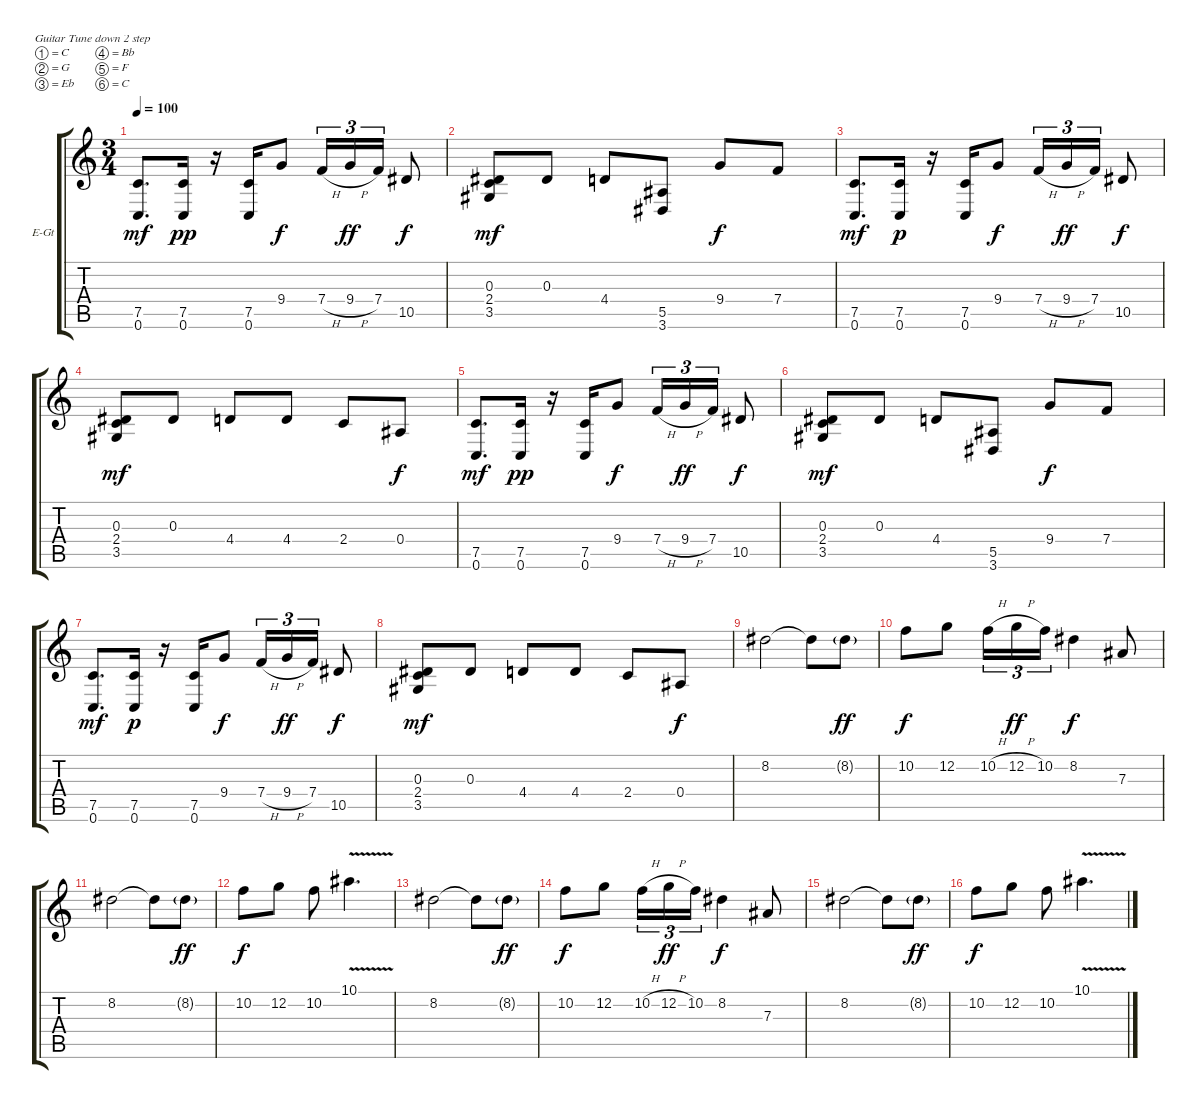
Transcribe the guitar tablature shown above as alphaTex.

\bracketExtendMode groupsimilarinstruments
\firstSystemTrackNameOrientation horizontal
\otherSystemsTrackNameOrientation horizontal
\track ("Guitar 2 (Lead)" "E-Gt") {instrument distortionguitar}
\staff {score tabs}
\tuning (C4 G3 Eb3 Bb2 F2 C2)
\ts (3 4)
\tempo 100
\clef g2
\ks c
(7.5 0.6).8{d dy mf} (7.5 0.6).16{dy pp} r.16 (7.5 0.6).16 9.4.8{dy f} 7.4{h}.16{tu (3 2)} 9.4{h}.16{tu (3 2) dy ff} 7.4.16{tu (3 2)} 10.5.8{dy f} |
(0.3 2.4 3.5).8{dy mf} 0.3.8 4.4.8 (5.5 3.6).8 9.4.8{dy f} 7.4.8 |
(7.5 0.6).8{d dy mf} (7.5 0.6).16{dy p} r.16 (7.5 0.6).16 9.4.8{dy f} 7.4{h}.16{tu (3 2)} 9.4{h}.16{tu (3 2) dy ff} 7.4.16{tu (3 2)} 10.5.8{dy f} |
(0.3 2.4 3.5).8{dy mf} 0.3.8 4.4.8 4.4.8 2.4.8 0.4.8{dy f} |
(7.5 0.6).8{d dy mf} (7.5 0.6).16{dy pp} r.16 (7.5 0.6).16 9.4.8{dy f} 7.4{h}.16{tu (3 2)} 9.4{h}.16{tu (3 2) dy ff} 7.4.16{tu (3 2)} 10.5.8{dy f} |
(0.3 2.4 3.5).8{dy mf} 0.3.8 4.4.8 (5.5 3.6).8 9.4.8{dy f} 7.4.8 |
(7.5 0.6).8{d dy mf} (7.5 0.6).16{dy p} r.16 (7.5 0.6).16 9.4.8{dy f} 7.4{h}.16{tu (3 2)} 9.4{h}.16{tu (3 2) dy ff} 7.4.16{tu (3 2)} 10.5.8{dy f} |
(0.3 2.4 3.5).8{dy mf} 0.3.8 4.4.8 4.4.8 2.4.8 0.4.8{dy f} |
8.2.2 8.2{t}.8 8.2{g}.8{dy ff} |
10.2.8{dy f} 12.2.8 10.2{h}.16{tu (3 2)} 12.2{h}.16{tu (3 2) dy ff} 10.2.16{tu (3 2)} 8.2.4{dy f} 7.3.8 |
8.2.2 8.2{t}.8 8.2{g}.8{dy ff} |
10.2.8{dy f} 12.2.8 10.2.8 10.1{v}.4{d} |
8.2.2 8.2{t}.8 8.2{g}.8{dy ff} |
10.2.8{dy f} 12.2.8 10.2{h}.16{tu (3 2)} 12.2{h}.16{tu (3 2) dy ff} 10.2.16{tu (3 2)} 8.2.4{dy f} 7.3.8 |
8.2.2 8.2{t}.8 8.2{g}.8{dy ff} |
10.2.8{dy f} 12.2.8 10.2.8 10.1{v}.4{d}
